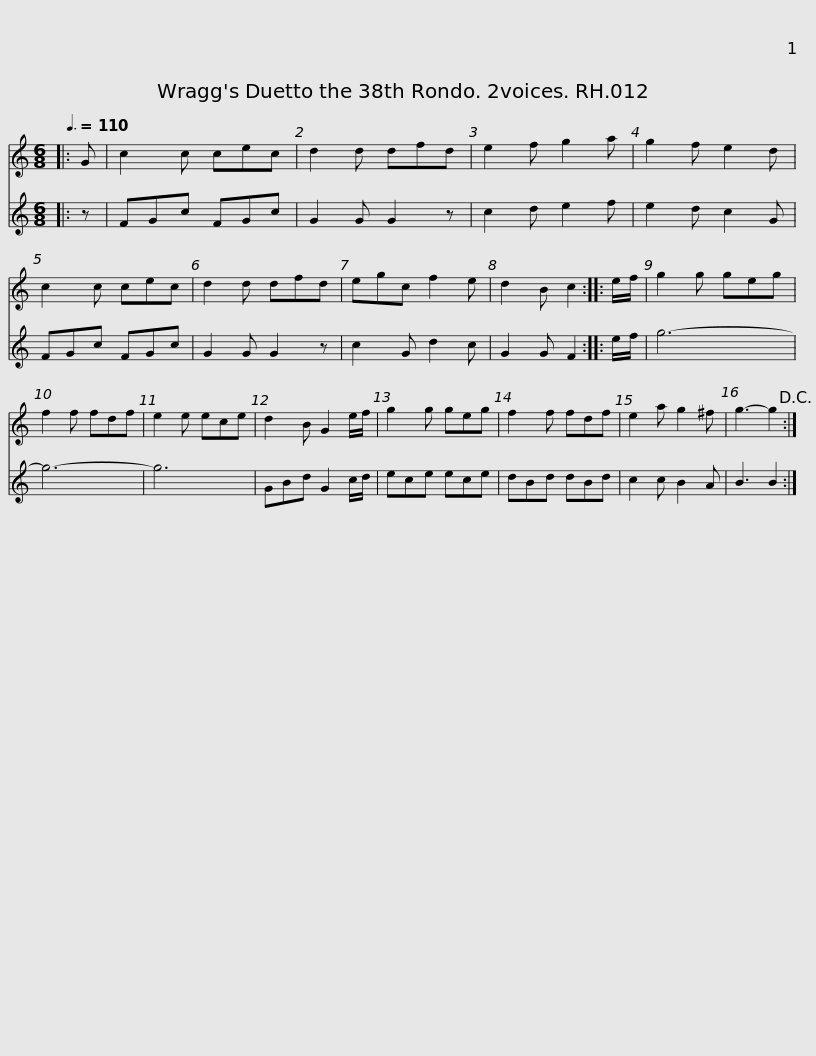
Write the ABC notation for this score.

X:1
%%score 1 2
L:1/8
Q:3/8=110
M:6/8
I:linebreak $
K:C
V:1 treble
V:2 treble
V:1
|: G | c2 c cec | d2 d dfd | e2 f g2 a | g2 f e2 d | %5
 c2 c cec | d2 d dfd | egc f2 e | d2 B c2 ::$ e/f/ | %10
 g2 g geg | f2 f fdf | e2 e ece | d2 B G2 e/f/ | g2 g geg | %15
 f2 f fdf | e2 a g2 ^f | g3- g2!D.C.! :| %18
V:2
|: z | FGc FGc | G2 G G2 z | c2 d e2 f | e2 d c2 G | %5
 FGc FGc | G2 G G2 z | c2 G d2 c | G2 G F2 ::$ e/f/ | %10
 g6- | g6- | g6 | GBd G2 c/d/ | ece ece | %15
 dBd dBd | c2 c B2 A | B3 B2 :| %18
